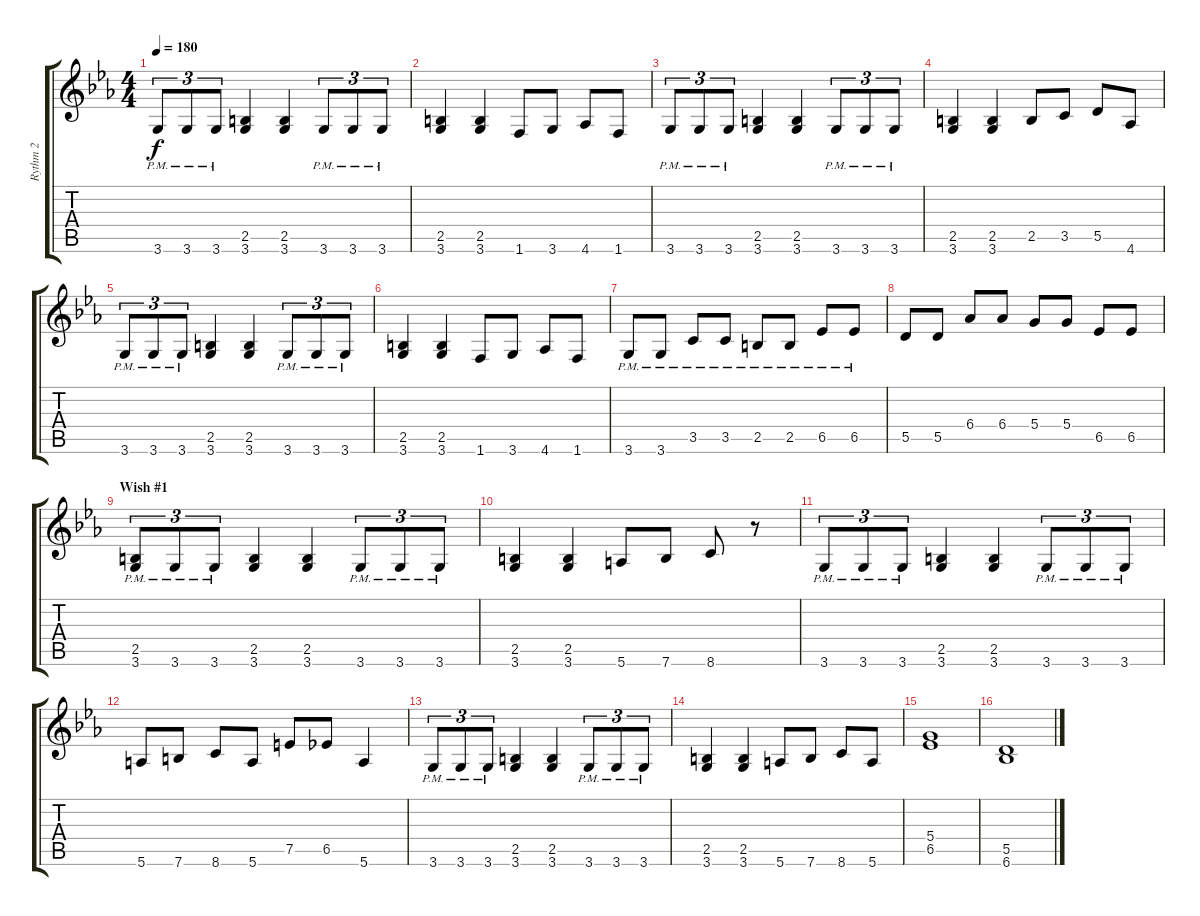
\track ("Rythm 2" "Rythm 2") {instrument distortionguitar}
\staff {score tabs}
\tuning (E4 B3 G3 D3 A2 E2) {hide}
\ts (4 4)
\tempo 180
\clef g2
\ks eb
3.6{pm}.8{tu (3 2) dy f} 3.6{pm}.8{tu (3 2)} 3.6{pm}.8{tu (3 2)} (2.5 3.6).4 (2.5 3.6).4 3.6{pm}.8{tu (3 2)} 3.6{pm}.8{tu (3 2)} 3.6{pm}.8{tu (3 2)} |
(2.5 3.6).4 (2.5 3.6).4 1.6.8 3.6.8 4.6.8 1.6.8 |
3.6{pm}.8{tu (3 2)} 3.6{pm}.8{tu (3 2)} 3.6{pm}.8{tu (3 2)} (2.5 3.6).4 (2.5 3.6).4 3.6{pm}.8{tu (3 2)} 3.6{pm}.8{tu (3 2)} 3.6{pm}.8{tu (3 2)} |
(2.5 3.6).4 (2.5 3.6).4 2.5.8 3.5.8 5.5.8 4.6.8 |
3.6{pm}.8{tu (3 2)} 3.6{pm}.8{tu (3 2)} 3.6{pm}.8{tu (3 2)} (2.5 3.6).4 (2.5 3.6).4 3.6{pm}.8{tu (3 2)} 3.6{pm}.8{tu (3 2)} 3.6{pm}.8{tu (3 2)} |
(2.5 3.6).4 (2.5 3.6).4 1.6.8 3.6.8 4.6.8 1.6.8 |
3.6{pm}.8 3.6{pm}.8 3.5{pm}.8 3.5{pm}.8 2.5{pm}.8 2.5{pm}.8 6.5{pm}.8 6.5{pm}.8 |
5.5.8 5.5.8 6.4.8 6.4.8 5.4.8 5.4.8 6.5.8 6.5.8 |
\section ("" "Wish #1")
(2.5 3.6{pm}).8{tu (3 2)} 3.6{pm}.8{tu (3 2)} 3.6{pm}.8{tu (3 2)} (2.5 3.6).4 (2.5 3.6).4 3.6{pm}.8{tu (3 2)} 3.6{pm}.8{tu (3 2)} 3.6{pm}.8{tu (3 2)} |
(2.5 3.6).4 (2.5 3.6).4 5.6.8 7.6.8 8.6.8 r.8 |
3.6{pm}.8{tu (3 2)} 3.6{pm}.8{tu (3 2)} 3.6{pm}.8{tu (3 2)} (2.5 3.6).4 (2.5 3.6).4 3.6{pm}.8{tu (3 2)} 3.6{pm}.8{tu (3 2)} 3.6{pm}.8{tu (3 2)} |
5.6.8 7.6.8 8.6.8 5.6.8 7.5.8 6.5.8 5.6.4 |
3.6{pm}.8{tu (3 2)} 3.6{pm}.8{tu (3 2)} 3.6{pm}.8{tu (3 2)} (2.5 3.6).4 (2.5 3.6).4 3.6{pm}.8{tu (3 2)} 3.6{pm}.8{tu (3 2)} 3.6{pm}.8{tu (3 2)} |
(2.5 3.6).4 (2.5 3.6).4 5.6.8 7.6.8 8.6.8 5.6.8 |
(5.4 6.5).1 |
(5.5 6.6).1
